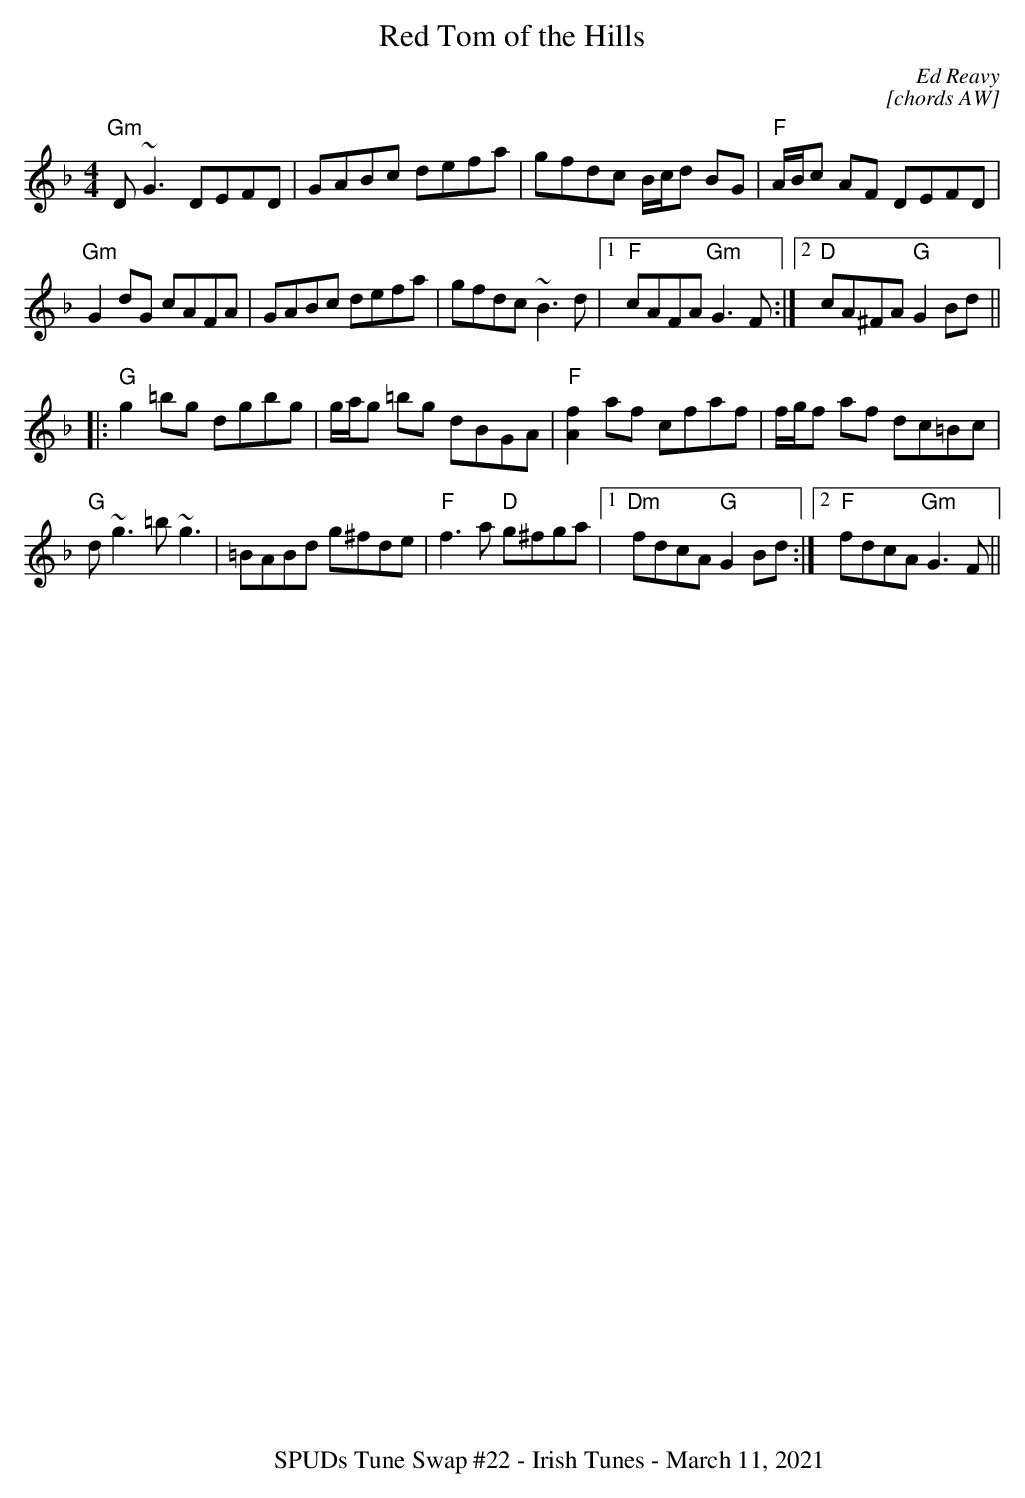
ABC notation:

X:1
T: Red Tom of the Hills
C: Ed Reavy
C: [chords AW]
M: 4/4
L: 1/8
K: Gdor
"Gm"D~G3 DEFD|GABc defa|gfdc B/c/d BG|"F"A/B/c AF DEFD|
"Gm"G2 dG cAFA|GABc defa|gfdc ~B3d|1 "F"cAFA "Gm"G3 F:|2 "D"cA^FA "G"G2 Bd||
|:"G"g2 =bg dgbg|g/a/g =bg dBGA|"F"[A2f2] af cfaf|f/g/f af dc=Bc|
"G"d~g3 =b~g3|=BABd g^fde|"F"f3a "D"g^fga|1 "Dm"fdcA "G"G2 Bd:|2 "F"fdcA "Gm"G3 F||
